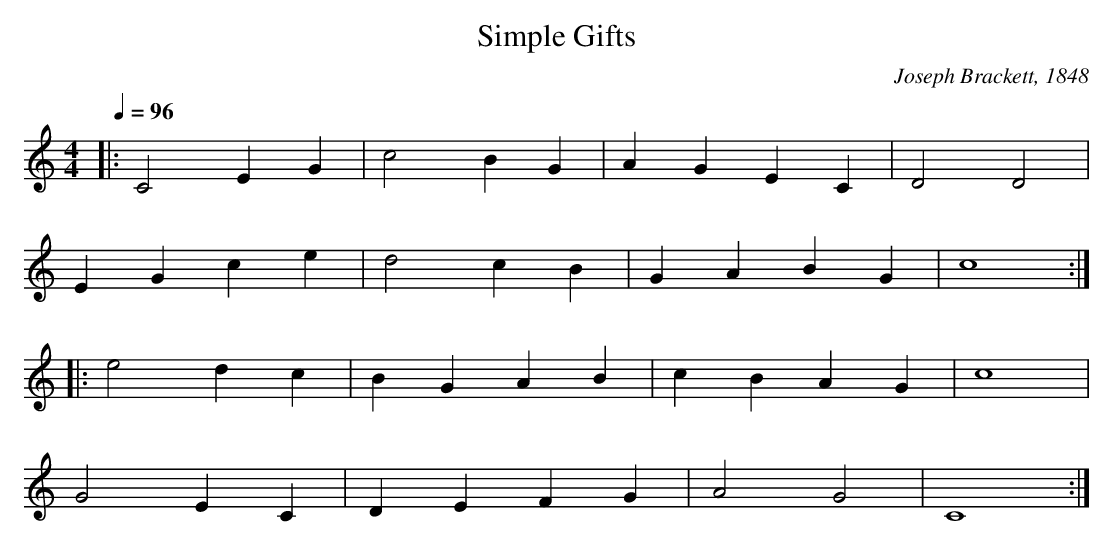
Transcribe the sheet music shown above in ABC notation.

X:1
T:Simple Gifts
C:Joseph Brackett, 1848
M:4/4
L:1/8
Q:1/4=96
K:C
|: C4 E2 G2 | c4 B2 G2 | A2 G2 E2 C2 | D4 D4 |
   E2 G2 c2 e2 | d4 c2 B2 | G2 A2 B2 G2 | c8 :|
|: e4 d2 c2 | B2 G2 A2 B2 | c2 B2 A2 G2 | c8 |
   G4 E2 C2 | D2 E2 F2 G2 | A4 G4 | C8 :|
